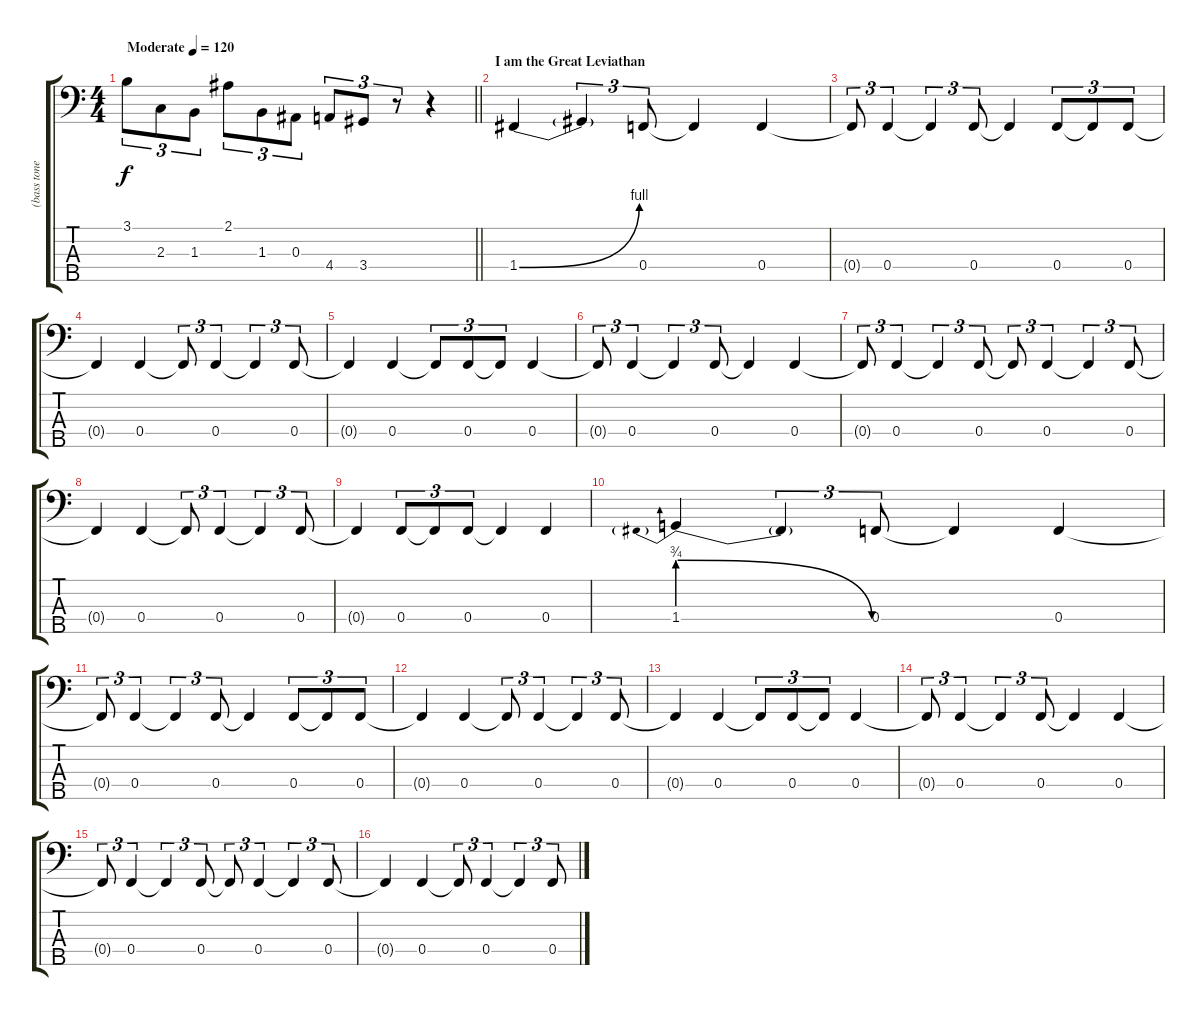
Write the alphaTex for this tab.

\track ("(bass tone)" "(bass tone") {instrument electricbasspick}
\staff {score tabs}
\tuning (Ab2 Eb2 Bb1 F1 C1) {hide}
\ts (4 4)
\tempo (120 "Moderate")
\clef f4
\barLineRight lightlight
\ks c
3.1.8{tu (3 2) dy f instrument electricbasspick} 2.3.8{tu (3 2)} 1.3.8{tu (3 2)} 2.1.8{tu (3 2)} 1.3.8{tu (3 2)} 0.3.8{tu (3 2)} 4.4.8{tu (3 2)} 3.4.8{tu (3 2)} r.8{tu (3 2)} r.4 |
\section ("" "I am the Great Leviathan")
1.4{be (bend 0 0 60 4)}.4 1.4{t}.4{tu (3 2)} 0.4.8{tu (3 2)} 0.4{t}.4 0.4.4 |
0.4{t}.8{tu (3 2)} 0.4.4{tu (3 2)} 0.4{t}.4{tu (3 2)} 0.4.8{tu (3 2)} 0.4{t}.4 0.4.8{tu (3 2)} 0.4{t}.8{tu (3 2)} 0.4.8{tu (3 2)} |
0.4{t}.4 0.4.4 0.4{t}.8{tu (3 2)} 0.4.4{tu (3 2)} 0.4{t}.4{tu (3 2)} 0.4.8{tu (3 2)} |
0.4{t}.4 0.4.4 0.4{t}.8{tu (3 2)} 0.4.8{tu (3 2)} 0.4{t}.8{tu (3 2)} 0.4.4 |
0.4{t}.8{tu (3 2)} 0.4.4{tu (3 2)} 0.4{t}.4{tu (3 2)} 0.4.8{tu (3 2)} 0.4{t}.4 0.4.4 |
0.4{t}.8{tu (3 2)} 0.4.4{tu (3 2)} 0.4{t}.4{tu (3 2)} 0.4.8{tu (3 2)} 0.4{t}.8{tu (3 2)} 0.4.4{tu (3 2)} 0.4{t}.4{tu (3 2)} 0.4.8{tu (3 2)} |
0.4{t}.4 0.4.4 0.4{t}.8{tu (3 2)} 0.4.4{tu (3 2)} 0.4{t}.4{tu (3 2)} 0.4.8{tu (3 2)} |
0.4{t}.4 0.4.8{tu (3 2)} 0.4{t}.8{tu (3 2)} 0.4.8{tu (3 2)} 0.4{t}.4 0.4.4 |
1.4{be (prebendrelease 0 3 60 0)}.4 1.4{t}.4{tu (3 2)} 0.4.8{tu (3 2)} 0.4{t}.4 0.4.4 |
0.4{t}.8{tu (3 2)} 0.4.4{tu (3 2)} 0.4{t}.4{tu (3 2)} 0.4.8{tu (3 2)} 0.4{t}.4 0.4.8{tu (3 2)} 0.4{t}.8{tu (3 2)} 0.4.8{tu (3 2)} |
0.4{t}.4 0.4.4 0.4{t}.8{tu (3 2)} 0.4.4{tu (3 2)} 0.4{t}.4{tu (3 2)} 0.4.8{tu (3 2)} |
0.4{t}.4 0.4.4 0.4{t}.8{tu (3 2)} 0.4.8{tu (3 2)} 0.4{t}.8{tu (3 2)} 0.4.4 |
0.4{t}.8{tu (3 2)} 0.4.4{tu (3 2)} 0.4{t}.4{tu (3 2)} 0.4.8{tu (3 2)} 0.4{t}.4 0.4.4 |
0.4{t}.8{tu (3 2)} 0.4.4{tu (3 2)} 0.4{t}.4{tu (3 2)} 0.4.8{tu (3 2)} 0.4{t}.8{tu (3 2)} 0.4.4{tu (3 2)} 0.4{t}.4{tu (3 2)} 0.4.8{tu (3 2)} |
0.4{t}.4 0.4.4 0.4{t}.8{tu (3 2)} 0.4.4{tu (3 2)} 0.4{t}.4{tu (3 2)} 0.4.8{tu (3 2)}
